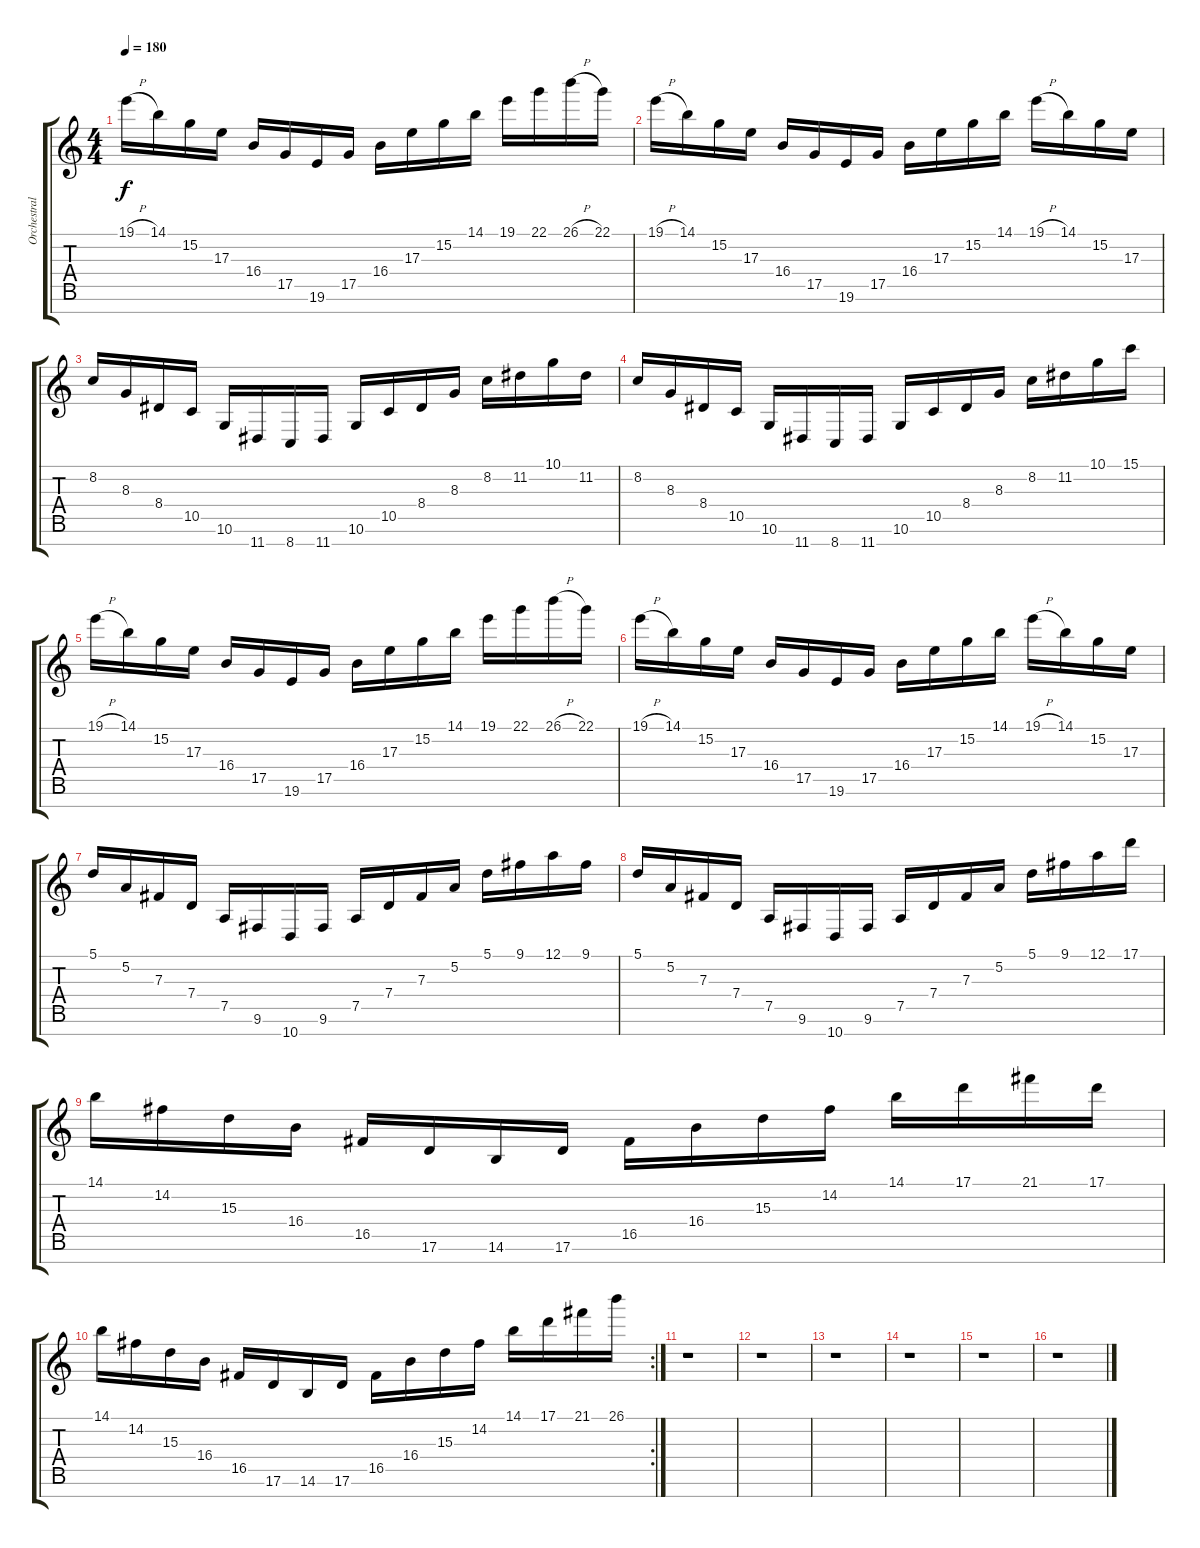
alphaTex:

\track ("Orchestral Harp" "Orchestral") {instrument orchestralharp}
\staff {score tabs}
\tuning (A4 E4 B3 G3 D3 A2 E2) {hide}
\ts (4 4)
\tempo 180
\clef g2
\ks c
19.1{h}.16{dy f} 14.1.16 15.2.16 17.3.16 16.4.16 17.5.16 19.6.16 17.5.16 16.4.16 17.3.16 15.2.16 14.1.16 19.1.16 22.1.16 26.1{h}.16 22.1.16 |
19.1{h}.16 14.1.16 15.2.16 17.3.16 16.4.16 17.5.16 19.6.16 17.5.16 16.4.16 17.3.16 15.2.16 14.1.16 19.1{h}.16 14.1.16 15.2.16 17.3.16 |
8.2.16 8.3.16 8.4.16 10.5.16 10.6.16 11.7.16 8.7.16 11.7.16 10.6.16 10.5.16 8.4.16 8.3.16 8.2.16 11.2.16 10.1.16 11.2.16 |
8.2.16 8.3.16 8.4.16 10.5.16 10.6.16 11.7.16 8.7.16 11.7.16 10.6.16 10.5.16 8.4.16 8.3.16 8.2.16 11.2.16 10.1.16 15.1.16 |
19.1{h}.16 14.1.16 15.2.16 17.3.16 16.4.16 17.5.16 19.6.16 17.5.16 16.4.16 17.3.16 15.2.16 14.1.16 19.1.16 22.1.16 26.1{h}.16 22.1.16 |
19.1{h}.16 14.1.16 15.2.16 17.3.16 16.4.16 17.5.16 19.6.16 17.5.16 16.4.16 17.3.16 15.2.16 14.1.16 19.1{h}.16 14.1.16 15.2.16 17.3.16 |
5.1.16 5.2.16 7.3.16 7.4.16 7.5.16 9.6.16 10.7.16 9.6.16 7.5.16 7.4.16 7.3.16 5.2.16 5.1.16 9.1.16 12.1.16 9.1.16 |
5.1.16 5.2.16 7.3.16 7.4.16 7.5.16 9.6.16 10.7.16 9.6.16 7.5.16 7.4.16 7.3.16 5.2.16 5.1.16 9.1.16 12.1.16 17.1.16 |
14.1.16 14.2.16 15.3.16 16.4.16 16.5.16 17.6.16 14.6.16 17.6.16 16.5.16 16.4.16 15.3.16 14.2.16 14.1.16 17.1.16 21.1.16 17.1.16 |
\rc 2
14.1.16 14.2.16 15.3.16 16.4.16 16.5.16 17.6.16 14.6.16 17.6.16 16.5.16 16.4.16 15.3.16 14.2.16 14.1.16 17.1.16 21.1.16 26.1.16 |
r.1 |
r.1 |
r.1 |
r.1 |
r.1 |
r.1
